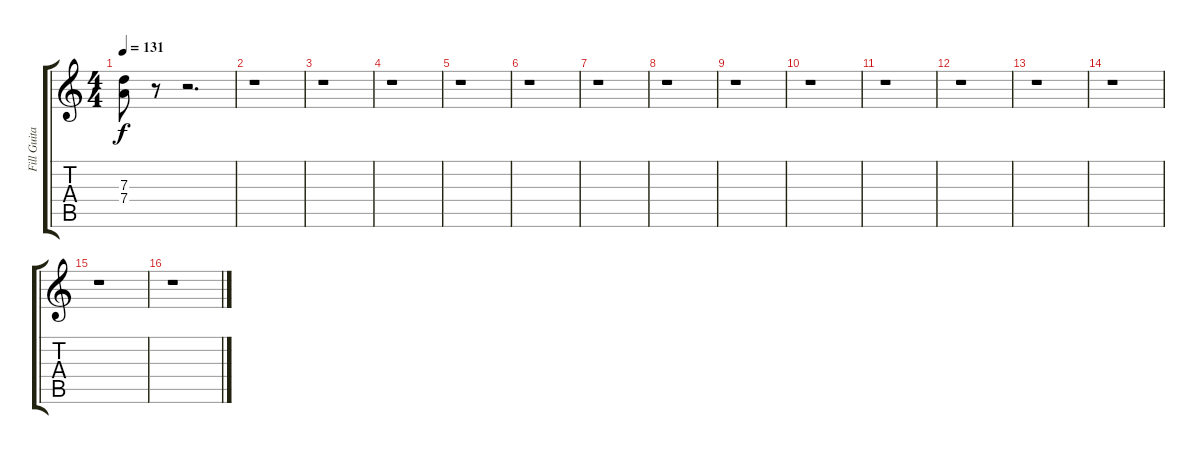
\track ("Fill Guitar" "Fill Guita") {instrument distortionguitar}
\staff {score tabs}
\tuning (E4 B3 G3 D3 A2 E2) {hide}
\ts (4 4)
\tempo 131
\clef g2
\ks c
(7.3{t} 7.4{t}).8{dy f} r.8 r.2{d} |
r.1 |
r.1 |
r.1 |
r.1 |
r.1 |
r.1 |
r.1 |
r.1 |
r.1 |
r.1 |
r.1 |
r.1 |
r.1 |
r.1 |
r.1
